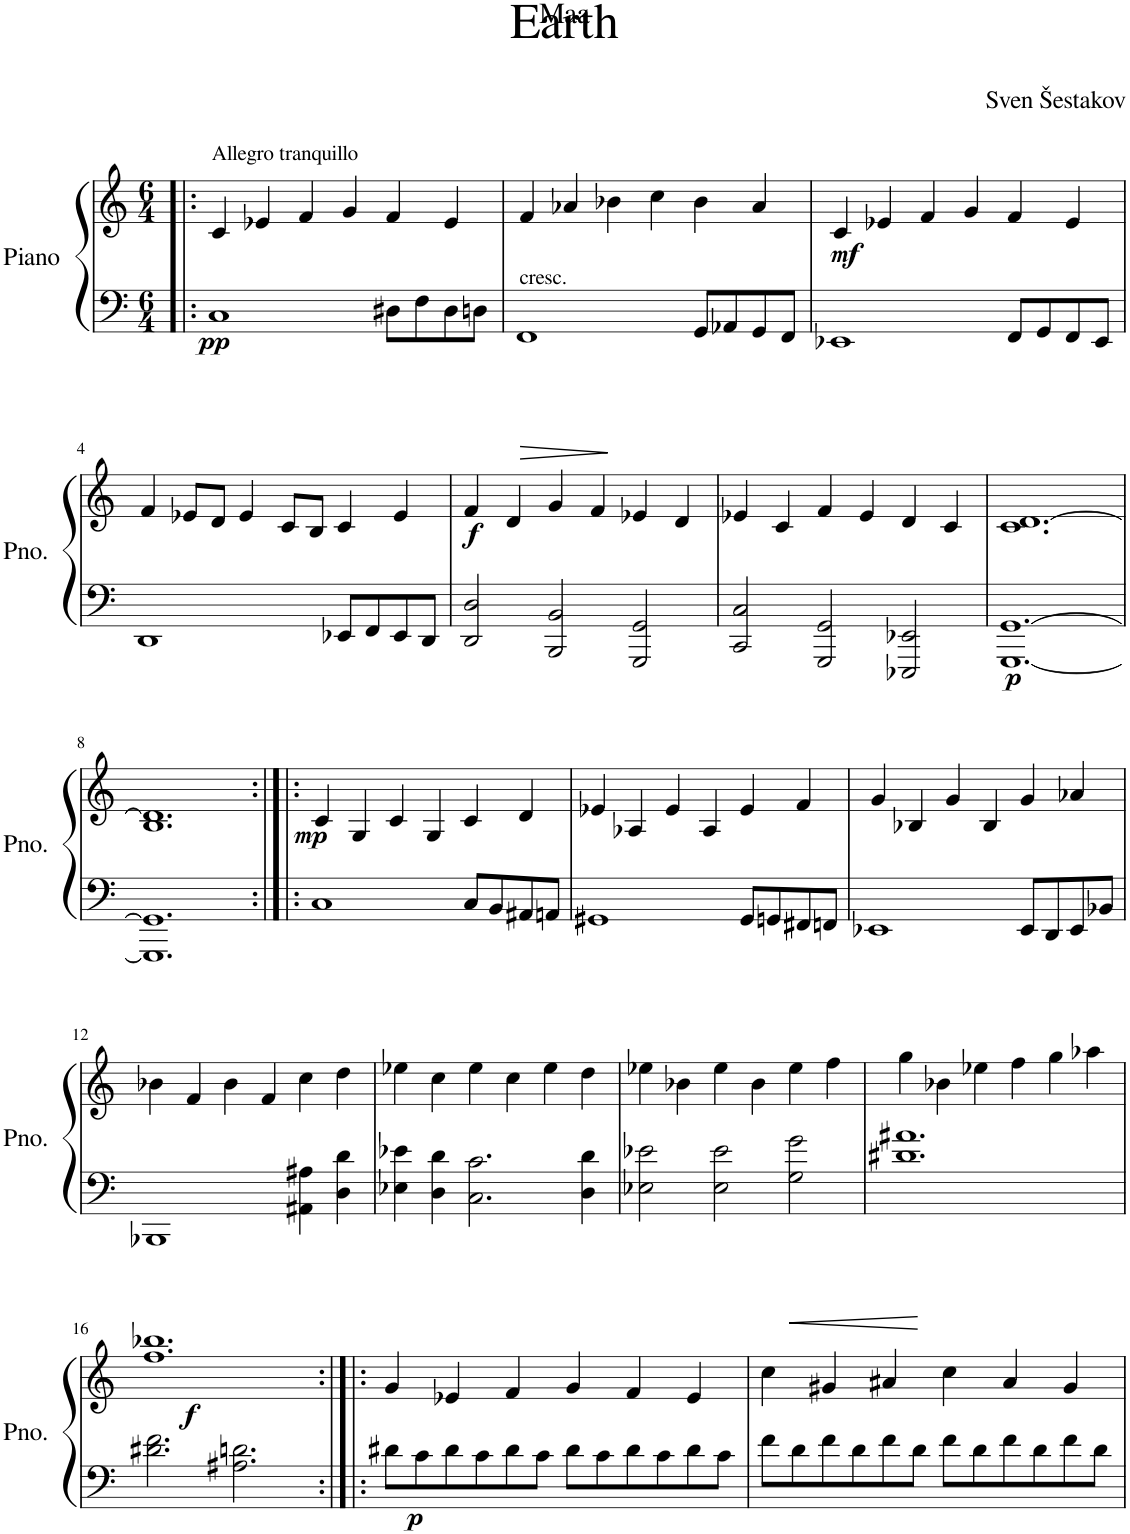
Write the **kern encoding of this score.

**kern	**kern	**dynam
*part1	*part1	*part1
*staff2	*staff1	*staff1/2
*I"Piano	*	*
*I'Pno.	*	*
*clefF4	*clefG2	*
*k[]	*k[]	*
*M6/4	*M6/4	*
=1!|:	=1!|:	=1!|:
!	!LO:TX:a:t=Allegro tranquillo	!
!	!	!LO:DY:b=2
1C	4c/	pp
.	4e-X/	.
.	4f/	.
.	4g/	.
8D#X\L	4f/	.
8F\	.	.
8D#\	4e-/	.
8Dn\J	.	.
=2	=2	=2
!LO:TX:a:t=cresc.	!	!
1FF	4f/	.
.	4a-X/	.
.	4b-X\	.
.	4cc\	.
8GG/L	4b-\	.
8AA-X/	.	.
8GG/	4a-/	.
8FF/J	.	.
=3	=3	=3
!	!	!LO:DY:b
1EE-X	4c/	mf
.	4e-X/	.
.	4f/	.
.	4g/	.
8FF/L	4f/	.
8GG/	.	.
8FF/	4e-/	.
8EE-/J	.	.
!!LO:LB:g=z
=4	=4	=4
1DD	4f/	.
.	8e-X/L	.
.	8d/J	.
.	4e-/	.
.	8c/L	.
.	8B/J	.
8EE-X/L	4c/	.
8FF/	.	.
8EE-/	4e-/	.
8DD/J	.	.
=5	=5	=5
!	!	!LO:DY:b
2DD/ 2D/	4f/	f
.	4d/	.
2BBB/ 2BB/	4g/	.
.	4f/	.
2GGG/ 2GG/	4e-X/	.
.	4d/	.
=6	=6	=6
2CC/ 2C/	4e-X/	.
.	4c/	.
2GGG/ 2GG/	4f/	.
.	4e-/	.
2EEE-X/ 2EE-X/	4d/	.
.	4c/	.
=7	=7	=7
!	!	!LO:DY:b=2
[1.GGG [1.GG	1.c [1.d	p
!!LO:LB:g=z
=8	=8	=8
1.GGG] 1.GG]	1.B 1.d]	.
=9:|!|:	=9:|!|:	=9:|!|:
!	!	!LO:DY:b
1C	4c/	mp
.	4G/	.
.	4c/	.
.	4G/	.
8C/L	4c/	.
8BB/	.	.
8AA#X/	4d/	.
8AAn/J	.	.
=10	=10	=10
1GG#X	4e-X/	.
.	4A-X/	.
.	4e-/	.
.	4A-/	.
8GG#/L	4e-/	.
8GGn/	.	.
8FF#X/	4f/	.
8FFn/J	.	.
=11	=11	=11
1EE-X	4g/	.
.	4B-X/	.
.	4g/	.
.	4B-/	.
8EE-/L	4g/	.
8DD/	.	.
8EE-/	4a-X/	.
8BB-X/J	.	.
!!LO:LB:g=z
=12	=12	=12
1BBB-X	4b-X\	.
.	4f/	.
.	4b-\	.
.	4f/	.
4AA#X\ 4A#X\	4cc\	.
4D\ 4d\	4dd\	.
=13	=13	=13
4E-X\ 4e-X\	4ee-X\	.
4D\ 4d\	4cc\	.
2.C\ 2.c\	4ee-\	.
.	4cc\	.
.	4ee-\	.
4D\ 4d\	4dd\	.
=14	=14	=14
2E-X\ 2e-X\	4ee-X\	.
.	4b-X\	.
2E-\ 2e-\	4ee-\	.
.	4b-\	.
2G\ 2g\	4ee-\	.
.	4ff\	.
=15	=15	=15
1.d#X 1.a#X	4gg\	.
.	4b-X\	.
.	4ee-X\	.
.	4ff\	.
.	4gg\	.
.	4aa-X\	.
!!LO:LB:g=z
=16	=16	=16
!	!	!LO:DY:b
2.d#X\ 2.f\	1.ff 1.bb-X	f
2.A#X\ 2.dn\	.	.
=17:|!|:	=17:|!|:	=17:|!|:
8d#X\L	4g/	.
!	!	!LO:DY:b=2
8c\	.	p
8d#\	4e-X/	.
8c\	.	.
8d#\	4f/	.
8c\J	.	.
8d#\L	4g/	.
8c\	.	.
8d#\	4f/	.
8c\	.	.
8d#\	4e-/	.
8c\J	.	.
=18	=18	=18
8f\L	4cc\	.
8d\	.	.
8f\	4g#X/	.
8d\	.	.
8f\	4a#X/	.
8d\J	.	.
8f\L	4cc\	.
8d\	.	.
8f\	4a#/	.
8d\	.	.
8f\	4g#/	.
8d\J	.	.
=	=	=
*-	*-	*-
